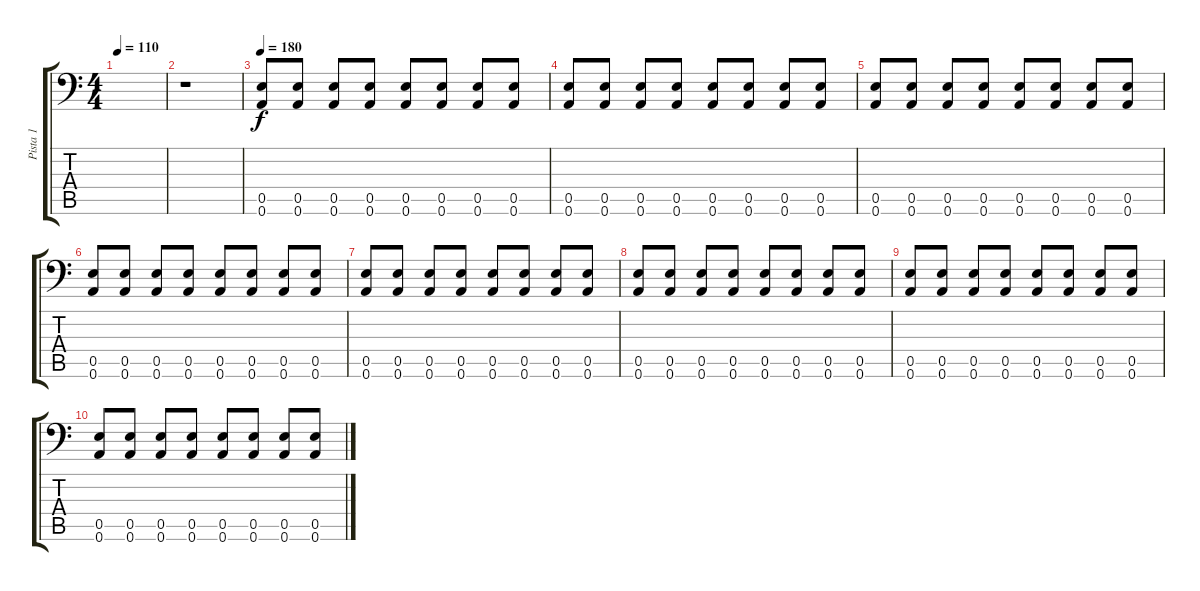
\track ("Pista 1" "Pista 1") {instrument distortionguitar}
\staff {score tabs}
\tuning (B3 G3 D3 A2 E2 A1) {hide}
\ts (4 4)
\tempo 110
\clef f4
\ks c
|
r.1 |
\tempo 180
(0.5 0.6).8{instrument distortionguitar} (0.5 0.6).8 (0.5 0.6).8 (0.5 0.6).8 (0.5 0.6).8 (0.5 0.6).8 (0.5 0.6).8 (0.5 0.6).8 |
(0.5 0.6).8 (0.5 0.6).8 (0.5 0.6).8 (0.5 0.6).8 (0.5 0.6).8 (0.5 0.6).8 (0.5 0.6).8 (0.5 0.6).8 |
(0.5 0.6).8 (0.5 0.6).8 (0.5 0.6).8 (0.5 0.6).8 (0.5 0.6).8 (0.5 0.6).8 (0.5 0.6).8 (0.5 0.6).8 |
(0.5 0.6).8 (0.5 0.6).8 (0.5 0.6).8 (0.5 0.6).8 (0.5 0.6).8 (0.5 0.6).8 (0.5 0.6).8 (0.5 0.6).8 |
(0.5 0.6).8 (0.5 0.6).8 (0.5 0.6).8 (0.5 0.6).8 (0.5 0.6).8 (0.5 0.6).8 (0.5 0.6).8 (0.5 0.6).8 |
(0.5 0.6).8 (0.5 0.6).8 (0.5 0.6).8 (0.5 0.6).8 (0.5 0.6).8 (0.5 0.6).8 (0.5 0.6).8 (0.5 0.6).8 |
(0.5 0.6).8 (0.5 0.6).8 (0.5 0.6).8 (0.5 0.6).8 (0.5 0.6).8 (0.5 0.6).8 (0.5 0.6).8 (0.5 0.6).8 |
(0.5 0.6).8 (0.5 0.6).8 (0.5 0.6).8 (0.5 0.6).8 (0.5 0.6).8 (0.5 0.6).8 (0.5 0.6).8 (0.5 0.6).8
